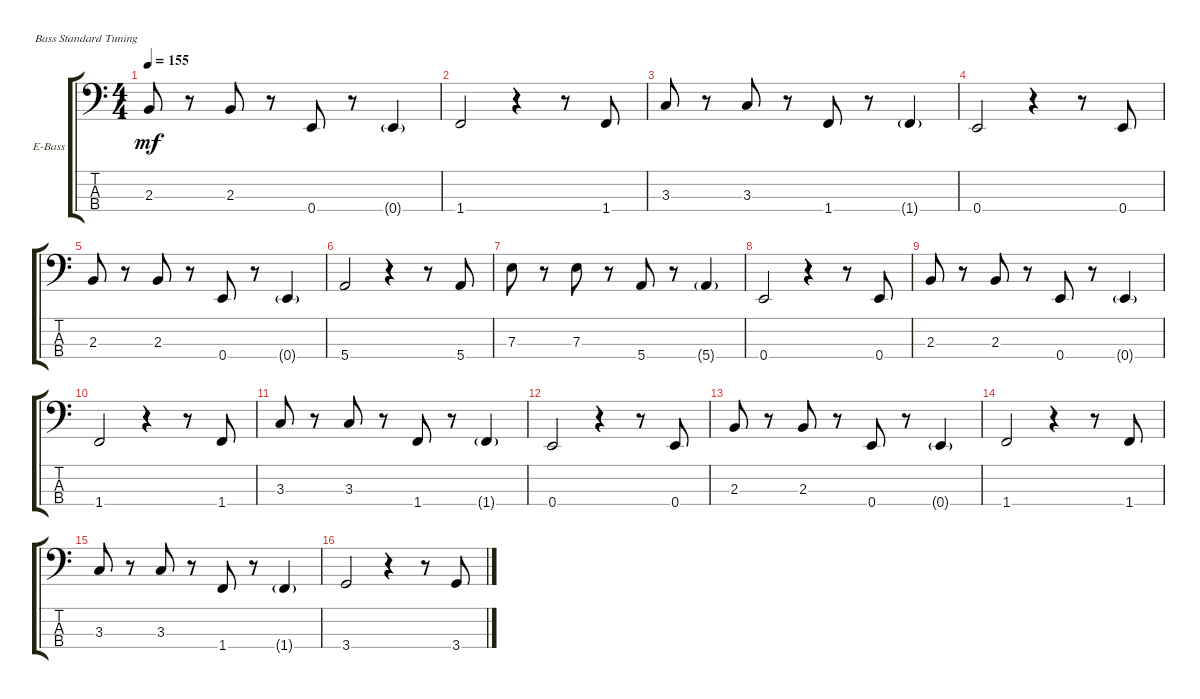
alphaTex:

\defaultSystemsLayout 4
\bracketExtendMode groupsimilarinstruments
\firstSystemTrackNameOrientation horizontal
\otherSystemsTrackNameOrientation horizontal
\track ("Electric Bass" "E-Bass") {instrument electricbassfinger}
\staff {score tabs}
\tuning (G2 D2 A1 E1)
\ts (4 4)
\tempo 155
\clef f4
\scale
0.333333
\ks c
2.3.8{dy mf} r.8 2.3.8 r.8 0.4.8 r.8 0.4{g}.4 |
\scale
0.333333 1.4.2 r.4 r.8 1.4.8 |
\scale
0.333333 3.3.8 r.8 3.3.8 r.8 1.4.8 r.8 1.4{g}.4 |
\scale
0.333333 0.4.2 r.4 r.8 0.4.8 |
\scale
0.333333 2.3.8 r.8 2.3.8 r.8 0.4.8 r.8 0.4{g}.4 |
5.4.2 r.4 r.8 5.4.8 |
7.3.8 r.8 7.3.8 r.8 5.4.8 r.8 5.4{g}.4 |
0.4.2 r.4 r.8 0.4.8 |
2.3.8 r.8 2.3.8 r.8 0.4.8 r.8 0.4{g}.4 |
1.4.2 r.4 r.8 1.4.8 |
3.3.8 r.8 3.3.8 r.8 1.4.8 r.8 1.4{g}.4 |
0.4.2 r.4 r.8 0.4.8 |
2.3.8 r.8 2.3.8 r.8 0.4.8 r.8 0.4{g}.4 |
\scale
0.333333 1.4.2 r.4 r.8 1.4.8 |
\scale
0.333333 3.3.8 r.8 3.3.8 r.8 1.4.8 r.8 1.4{g}.4 |
\scale
0.333333 3.4.2 r.4 r.8 3.4.8
